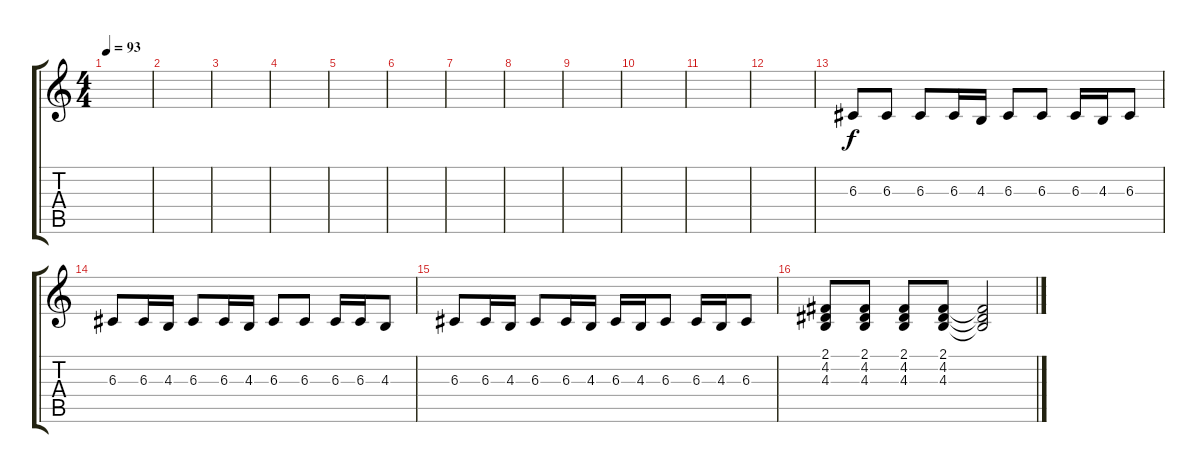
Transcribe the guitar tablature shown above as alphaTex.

\track "" {instrument honkytonkpiano}
\staff {score tabs}
\tuning (E4 B3 G3 D3 A2 E2) {hide}
\ts (4 4)
\tempo 93
\clef g2
\ks c
|
|
|
|
|
|
|
|
|
|
|
|
6.3.8 6.3.8 6.3.8 6.3.16 4.3.16 6.3.8 6.3.8 6.3.16 4.3.16 6.3.8 |
6.3.8 6.3.16 4.3.16 6.3.8 6.3.16 4.3.16 6.3.8 6.3.8 6.3.16 6.3.16 4.3.8 |
6.3.8 6.3.16 4.3.16 6.3.8 6.3.16 4.3.16 6.3.16 4.3.16 6.3.8 6.3.16 4.3.16 6.3.8 |
(2.1 4.2 4.3).8 (2.1 4.2 4.3).8 (2.1 4.2 4.3).8 (2.1 4.2 4.3).8 (2.1{t} 4.2{t} 4.3{t}).2
